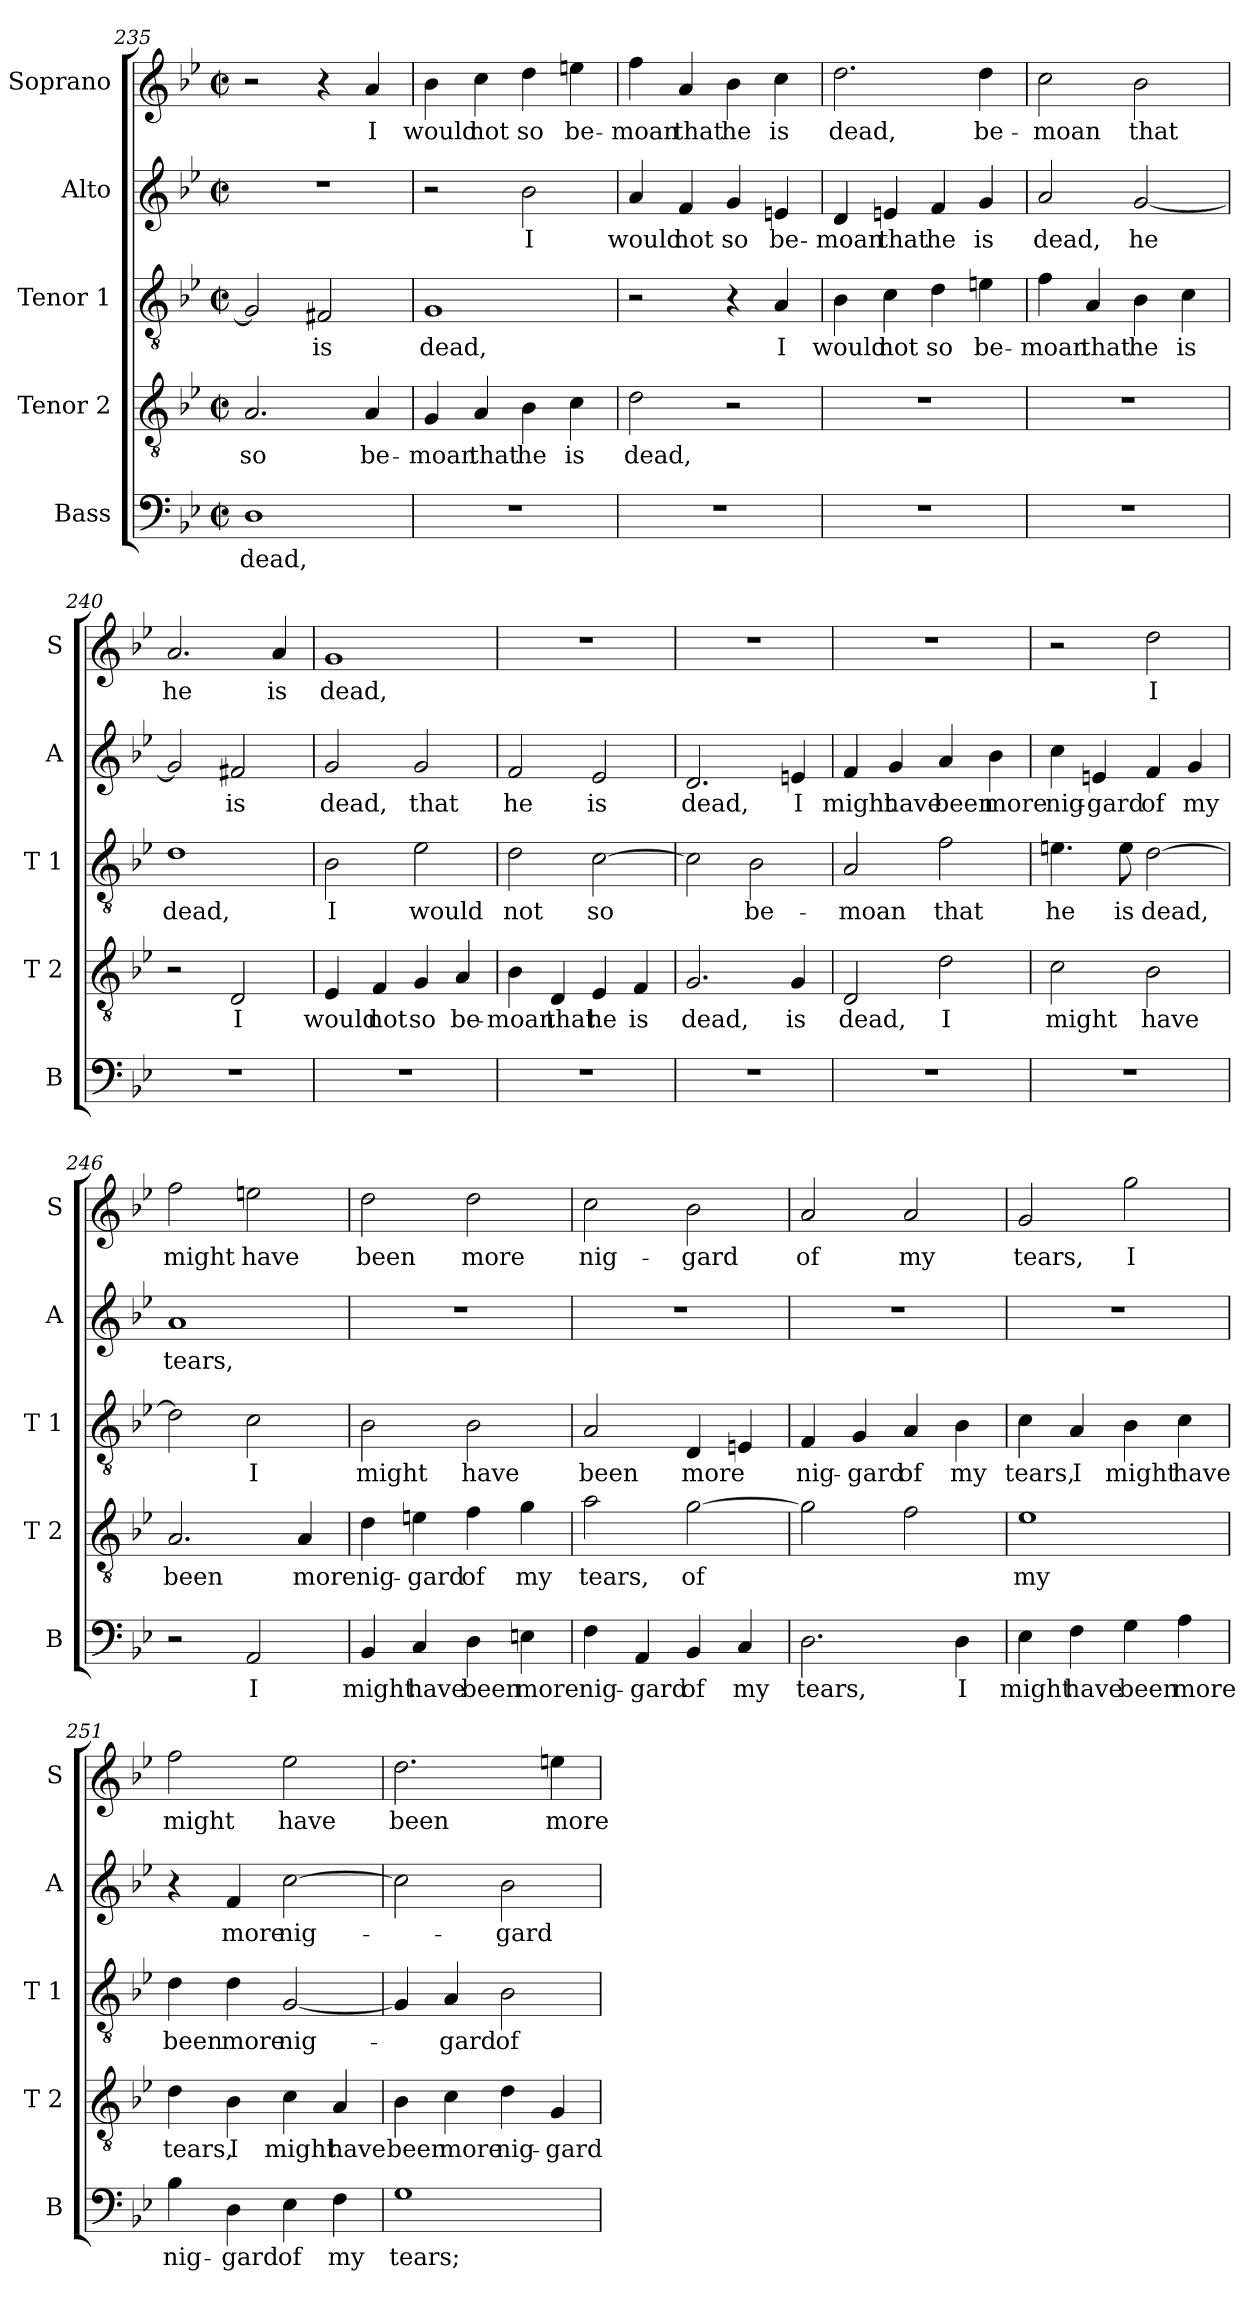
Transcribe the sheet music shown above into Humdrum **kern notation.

**kern	**text	**kern	**text	**kern	**text	**kern	**text	**kern	**text
*part5	*part5	*part4	*part4	*part3	*part3	*part2	*part2	*part1	*part1
*staff5	*staff5	*staff4	*staff4	*staff3	*staff3	*staff2	*staff2	*staff1	*staff1
*I"Bass	*	*I"Tenor 2	*	*I"Tenor 1	*	*I"Alto	*	*I"Soprano	*
*I'B	*	*I'T 2	*	*I'T 1	*	*I'A	*	*I'S	*
*clefF4	*	*clefGv2	*	*clefGv2	*	*clefG2	*	*clefG2	*
*k[b-e-]	*	*k[b-e-]	*	*k[b-e-]	*	*k[b-e-]	*	*k[b-e-]	*
*B-:	*	*B-:	*	*B-:	*	*B-:	*	*B-:	*
*M2/2	*	*M2/2	*	*M2/2	*	*M2/2	*	*M2/2	*
*met(c|)	*	*met(c|)	*	*met(c|)	*	*met(c|)	*	*met(c|)	*
=235	=235	=235	=235	=235	=235	=235	=235	=235	=235
1D	dead,	2.A/	so	2G/]	.	1r	.	2r	.
.	.	.	.	2F#X/	is	.	.	4r	.
.	.	4A/	be-	.	.	.	.	4a/	I
=236	=236	=236	=236	=236	=236	=236	=236	=236	=236
1r	.	4G/	-moan	1G	dead,	2r	.	4b-\	would
.	.	4A/	that	.	.	.	.	4cc\	not
.	.	4B-\	he	.	.	2b-\	I	4dd\	so
.	.	4c\	is	.	.	.	.	4een\	be-
=237	=237	=237	=237	=237	=237	=237	=237	=237	=237
1r	.	2d\	dead,	2r	.	4a/	would	4ff\	-moan
.	.	.	.	.	.	4f/	not	4a/	that
.	.	2r	.	4r	.	4g/	so	4b-\	he
.	.	.	.	4A/	I	4en/	be-	4cc\	is
!!LO:LB:g=z
=238	=238	=238	=238	=238	=238	=238	=238	=238	=238
1r	.	1r	.	4B-\	would	4d/	-moan	2.dd\	dead,
.	.	.	.	4c\	not	4en/	that	.	.
.	.	.	.	4d\	so	4f/	he	.	.
.	.	.	.	4en\	be-	4g/	is	4dd\	be-
=239	=239	=239	=239	=239	=239	=239	=239	=239	=239
1r	.	1r	.	4f\	-moan	2a/	dead,	2cc\	-moan
.	.	.	.	4A/	that	.	.	.	.
.	.	.	.	4B-\	he	[2g/	he	2b-\	that
.	.	.	.	4c\	is	.	.	.	.
=240	=240	=240	=240	=240	=240	=240	=240	=240	=240
1r	.	2r	.	1d	dead,	2g/]	.	2.a/	he
.	.	2D/	I	.	.	2f#X/	is	.	.
.	.	.	.	.	.	.	.	4a/	is
=241	=241	=241	=241	=241	=241	=241	=241	=241	=241
1r	.	4E-/	would	2B-\	I	2g/	dead,	1g	dead,
.	.	4F/	not	.	.	.	.	.	.
.	.	4G/	so	2e-\	would	2g/	that	.	.
.	.	4A/	be-	.	.	.	.	.	.
=242	=242	=242	=242	=242	=242	=242	=242	=242	=242
1r	.	4B-\	-moan	2d\	not	2f/	he	1r	.
.	.	4D/	that	.	.	.	.	.	.
.	.	4E-/	he	[2c\	so	2e-/	is	.	.
.	.	4F/	is	.	.	.	.	.	.
=243	=243	=243	=243	=243	=243	=243	=243	=243	=243
1r	.	2.G/	dead,	2c\]	.	2.d/	dead,	1r	.
.	.	.	.	2B-\	be-	.	.	.	.
.	.	4G/	is	.	.	4en/	I	.	.
!!LO:PB:g=z
=244	=244	=244	=244	=244	=244	=244	=244	=244	=244
1r	.	2D/	dead,	2A/	-moan	4f/	might	1r	.
.	.	.	.	.	.	4g/	have	.	.
.	.	2d\	I	2f\	that	4a/	been	.	.
.	.	.	.	.	.	4b-\	more	.	.
=245	=245	=245	=245	=245	=245	=245	=245	=245	=245
1r	.	2c\	might	4.en\	he	4cc\	nig-	2r	.
.	.	.	.	.	.	4en/	-gard	.	.
.	.	.	.	8e\	is	.	.	.	.
.	.	2B-\	have	[2d\	dead,	4f/	of	2dd\	I
.	.	.	.	.	.	4g/	my	.	.
=246	=246	=246	=246	=246	=246	=246	=246	=246	=246
2r	.	2.A/	been	2d\]	.	1a	tears,	2ff\	might
2AA/	I	.	.	2c\	I	.	.	2een\	have
.	.	4A/	more	.	.	.	.	.	.
=247	=247	=247	=247	=247	=247	=247	=247	=247	=247
4BB-/	might	4d\	nig-	2B-\	might	1r	.	2dd\	been
4C/	have	4en\	-gard	.	.	.	.	.	.
4D\	been	4f\	of	2B-\	have	.	.	2dd\	more
4En\	more	4g\	my	.	.	.	.	.	.
=248	=248	=248	=248	=248	=248	=248	=248	=248	=248
4F\	nig-	2a\	tears,	2A/	been	1r	.	2cc\	nig-
4AA/	-gard	.	.	.	.	.	.	.	.
4BB-/	of	[2g\	of	4D/	more	.	.	2b-\	-gard
4C/	my	.	.	4En/	.	.	.	.	.
!!LO:LB:g=z
=249	=249	=249	=249	=249	=249	=249	=249	=249	=249
2.D\	tears,	2g\]	.	4F/	nig-	1r	.	2a/	of
.	.	.	.	4G/	-gard	.	.	.	.
.	.	2f\	.	4A/	of	.	.	2a/	my
4D\	I	.	.	4B-\	my	.	.	.	.
=250	=250	=250	=250	=250	=250	=250	=250	=250	=250
4E-\	might	1e-	my	4c\	tears,	1r	.	2g/	tears,
4F\	have	.	.	4A/	I	.	.	.	.
4G\	been	.	.	4B-\	might	.	.	2gg\	I
4A\	more	.	.	4c\	have	.	.	.	.
=251	=251	=251	=251	=251	=251	=251	=251	=251	=251
4B-\	nig-	4d\	tears,	4d\	been	4r	.	2ff\	might
4D\	-gard	4B-\	I	4d\	more	4f/	more	.	.
4E-\	of	4c\	might	[2G/	nig-	[2cc\	nig-	2ee-\	have
4F\	my	4A/	have	.	.	.	.	.	.
=252	=252	=252	=252	=252	=252	=252	=252	=252	=252
1G	tears;	4B-\	been	4G/]	.	2cc\]	.	2.dd\	been
.	.	4c\	more	4A/	-gard	.	.	.	.
.	.	4d\	nig-	2B-\	of	2b-\	-gard	.	.
.	.	4G/	-gard	.	.	.	.	4een\	more
=	=	=	=	=	=	=	=	=	=
*-	*-	*-	*-	*-	*-	*-	*-	*-	*-
